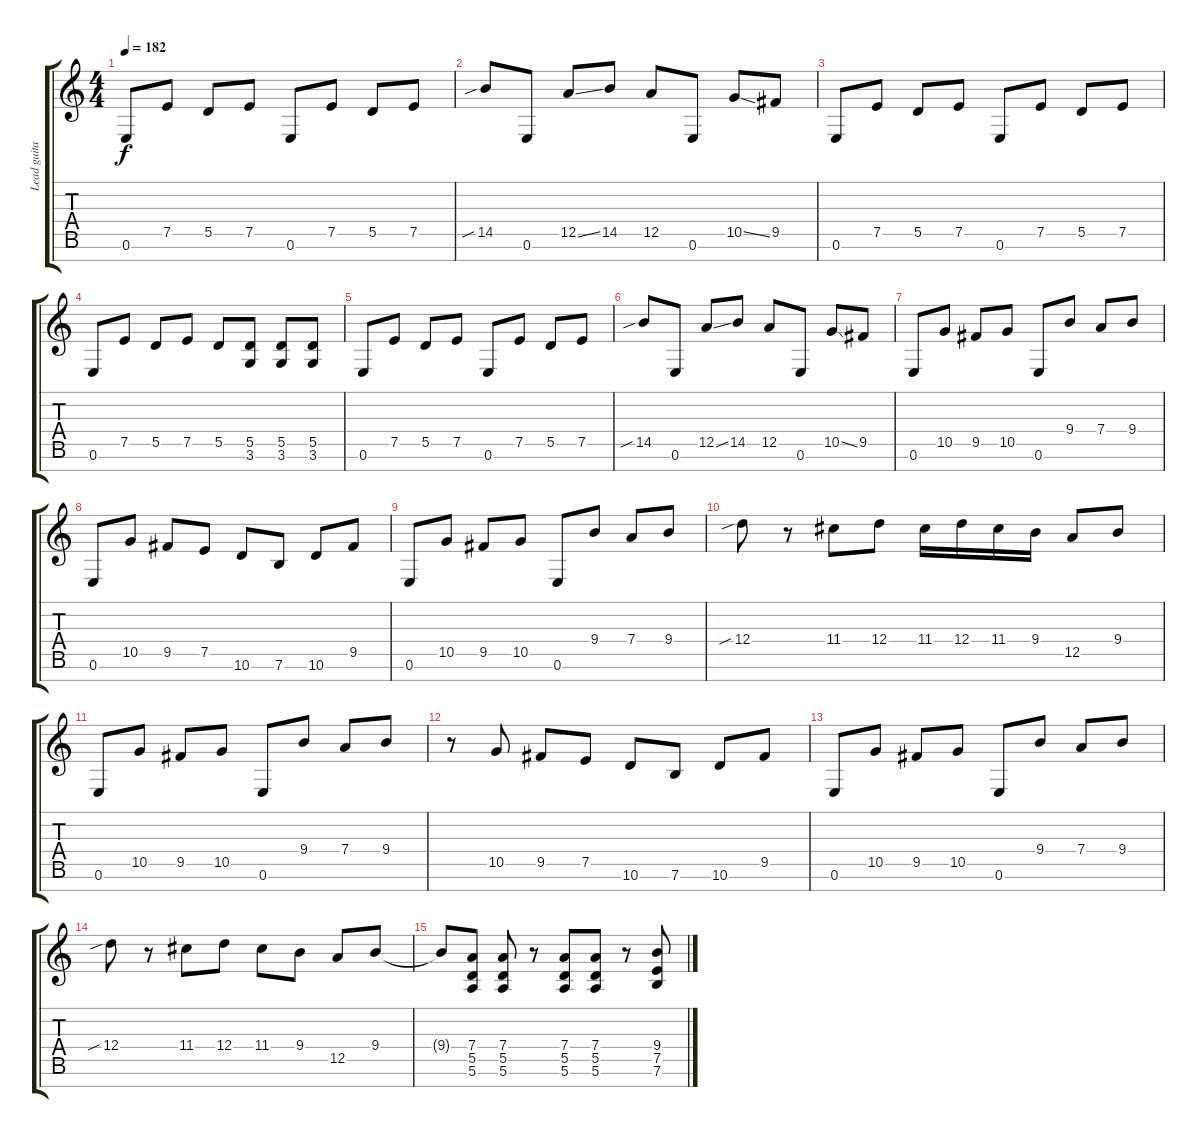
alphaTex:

\track ("Lead guitar" "Lead guita") {instrument overdrivenguitar}
\staff {score tabs}
\tuning (E4 B3 G3 D3 A2 E2 B1) {hide}
\ts (4 4)
\tempo 182
\clef g2
\ks c
0.6.8{dy f} 7.5.8 5.5.8 7.5.8 0.6.8 7.5.8 5.5.8 7.5.8 |
14.5{sib}.8 0.6.8 12.5{ss}.8 14.5.8 12.5.8 0.6.8 10.5{ss}.8 9.5.8 |
0.6.8 7.5.8 5.5.8 7.5.8 0.6.8 7.5.8 5.5.8 7.5.8 |
0.6.8 7.5.8 5.5.8 7.5.8 5.5.8 (5.5 3.6).8 (5.5 3.6).8 (5.5 3.6).8 |
0.6.8 7.5.8 5.5.8 7.5.8 0.6.8 7.5.8 5.5.8 7.5.8 |
14.5{sib}.8 0.6.8 12.5{ss}.8 14.5.8 12.5.8 0.6.8 10.5{ss}.8 9.5.8 |
0.6.8 10.5.8 9.5.8 10.5.8 0.6.8 9.4.8 7.4.8 9.4.8 |
0.6.8 10.5.8 9.5.8 7.5.8 10.6.8 7.6.8 10.6.8 9.5.8 |
0.6.8 10.5.8 9.5.8 10.5.8 0.6.8 9.4.8 7.4.8 9.4.8 |
12.4{sib}.8 r.8 11.4.8 12.4.8 11.4.16 12.4.16 11.4.16 9.4.16 12.5.8 9.4.8 |
0.6.8 10.5.8 9.5.8 10.5.8 0.6.8 9.4.8 7.4.8 9.4.8 |
r.8 10.5.8 9.5.8 7.5.8 10.6.8 7.6.8 10.6.8 9.5.8 |
0.6.8 10.5.8 9.5.8 10.5.8 0.6.8 9.4.8 7.4.8 9.4.8 |
12.4{sib}.8 r.8 11.4.8 12.4.8 11.4.8 9.4.8 12.5.8 9.4.8 |
9.4{t}.8 (7.4 5.5 5.6).8 (7.4 5.5 5.6).8 r.8 (7.4 5.5 5.6).8 (7.4 5.5 5.6).8 r.8 (9.4 7.5 7.6).8
